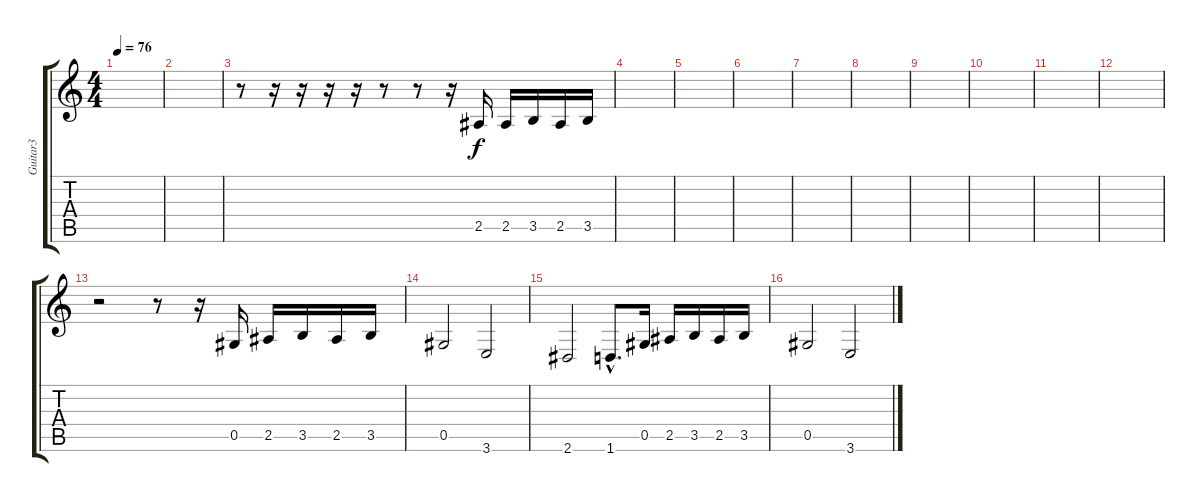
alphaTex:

\track ("Guitar3" "Guitar3") {instrument overdrivenguitar}
\staff {score tabs}
\tuning (Eb4 Bb3 Gb3 Db3 Ab2 Db2) {hide}
\ts (4 4)
\tempo 76
\clef g2
\ks c
|
|
r.8 r.16 r.16 r.16 r.16 r.8 r.8 r.16 2.5.16 2.5.16 3.5.16 2.5.16 3.5.16 |
|
|
|
|
|
|
|
|
|
r.2 r.8 r.16 0.5.16 2.5.16 3.5.16 2.5.16 3.5.16 |
0.5.2 3.6.2 |
2.6.2 1.6{hac}.8{d} 0.5.16 2.5.16 3.5.16 2.5.16 3.5.16 |
0.5.2 3.6.2
